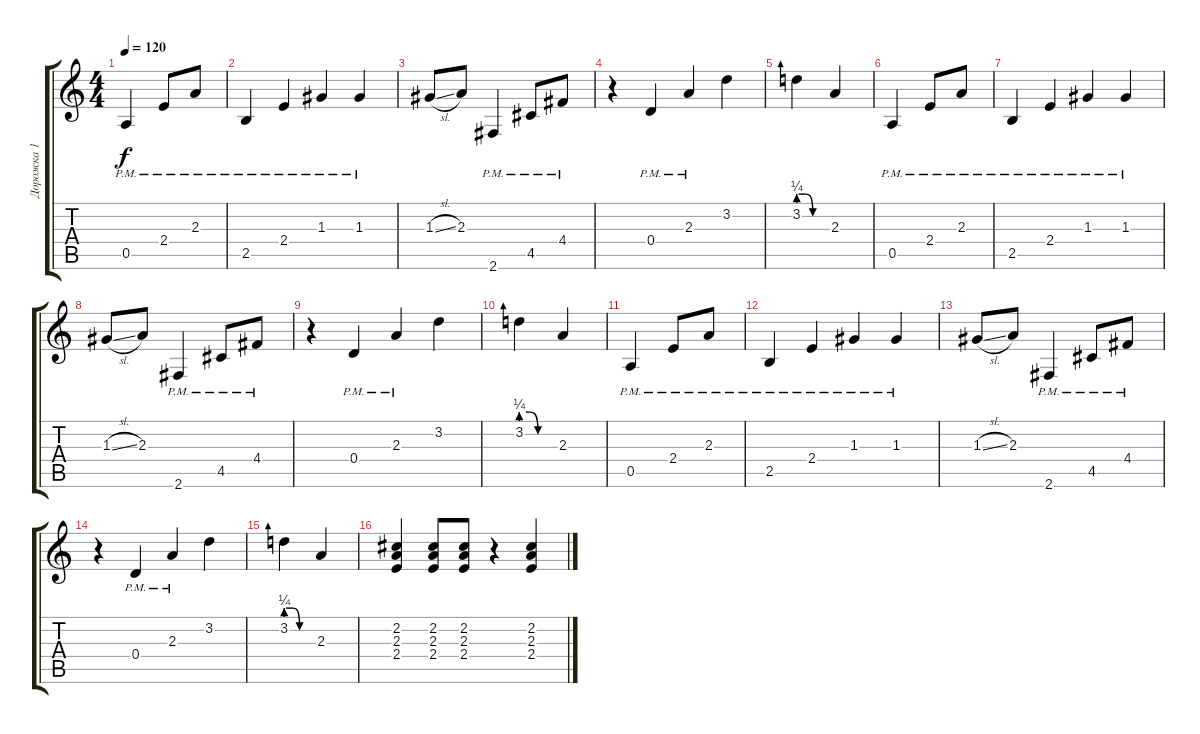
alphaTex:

\track ("Дорожка 1" "Дорожка 1") {instrument acousticguitarnylon}
\staff {score tabs}
\tuning (E4 B3 G3 D3 A2 E2) {hide}
\ts (4 4)
\tempo 120
\clef g2
\ks c
0.5{pm}.4{dy f} 2.4{pm}.8 2.3{pm}.8 |
2.5{pm}.4 2.4{pm}.4 1.3{pm}.4 1.3{pm}.4 |
1.3{sl}.8 2.3.8 2.6{pm}.4 4.5{pm}.8 4.4{pm}.8 |
r.4 0.4{pm}.4 2.3{pm}.4 3.2.4 |
3.2{be (custom 0 1 15 1 30 0 60 0)}.4 2.3.4 |
0.5{pm}.4 2.4{pm}.8 2.3{pm}.8 |
2.5{pm}.4 2.4{pm}.4 1.3{pm}.4 1.3{pm}.4 |
1.3{sl}.8 2.3.8 2.6{pm}.4 4.5{pm}.8 4.4{pm}.8 |
r.4 0.4{pm}.4 2.3{pm}.4 3.2.4 |
3.2{be (custom 0 1 15 1 30 0 60 0)}.4 2.3.4 |
0.5{pm}.4 2.4{pm}.8 2.3{pm}.8 |
2.5{pm}.4 2.4{pm}.4 1.3{pm}.4 1.3{pm}.4 |
1.3{sl}.8 2.3.8 2.6{pm}.4 4.5{pm}.8 4.4{pm}.8 |
r.4 0.4{pm}.4 2.3{pm}.4 3.2.4 |
3.2{be (custom 0 1 15 1 30 0 60 0)}.4 2.3.4 |
(2.2 2.3 2.4).4 (2.2 2.3 2.4).8 (2.2 2.3 2.4).8 r.4 (2.2 2.3 2.4).4
